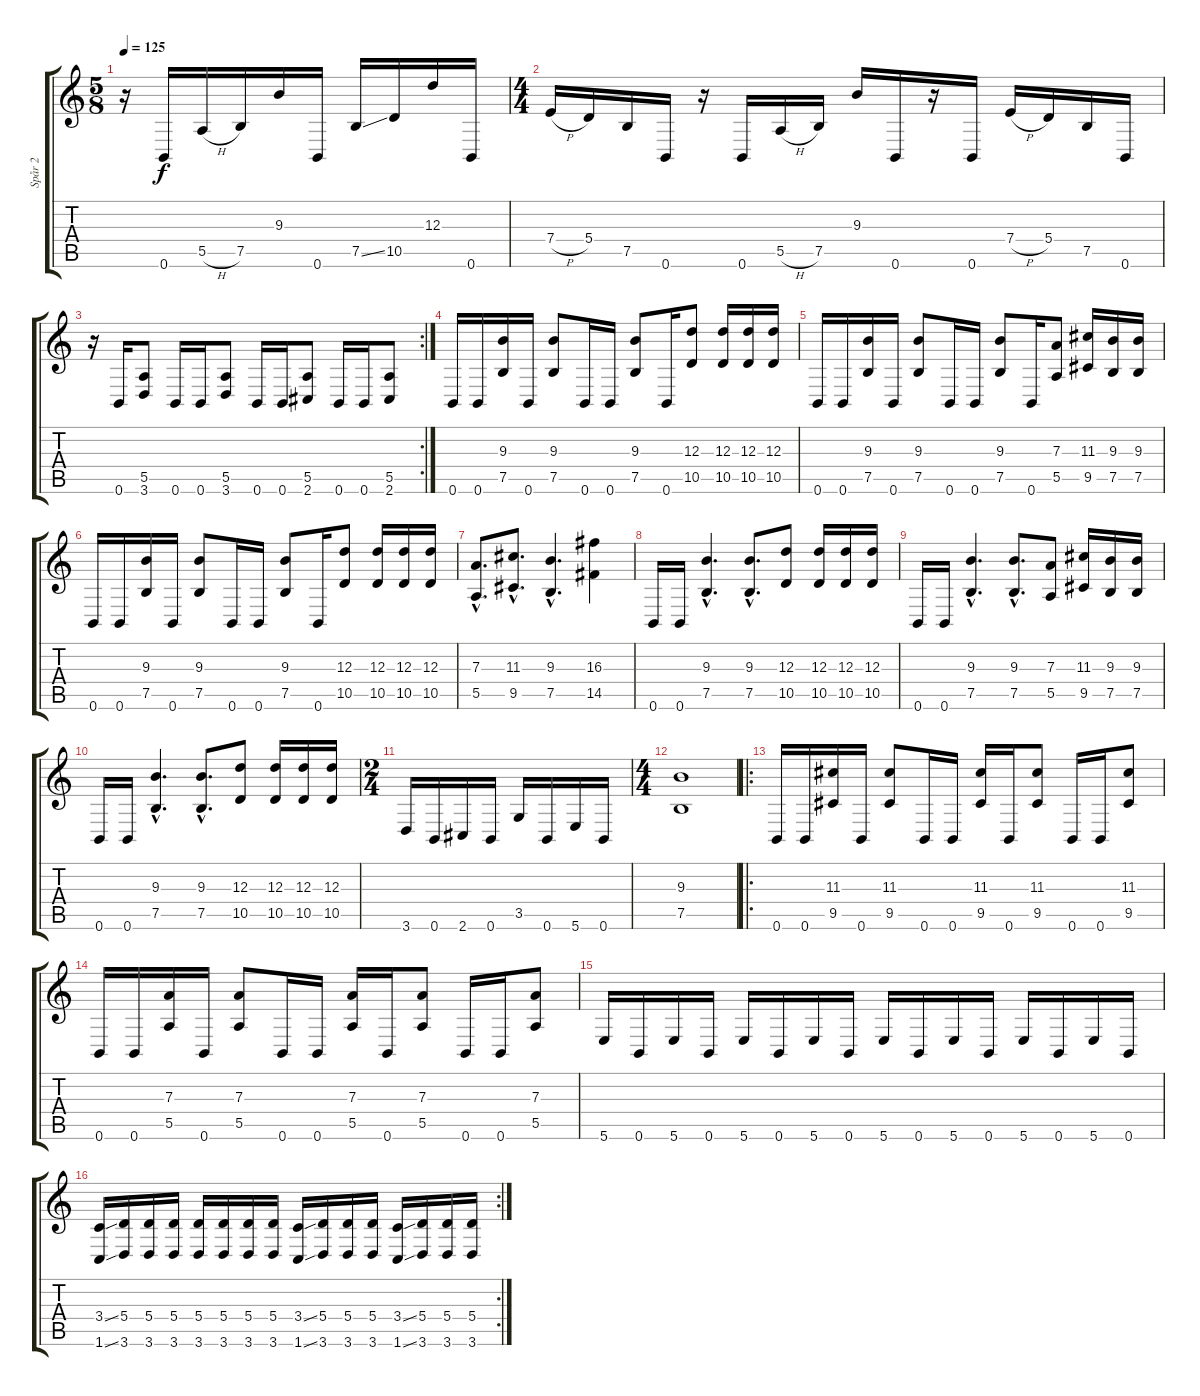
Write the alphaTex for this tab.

\track ("Spår 2" "Spår 2") {instrument distortionguitar}
\staff {score tabs}
\tuning (B3 Gb3 D3 A2 E2 B1) {hide}
\ts (5 8)
\tempo 125
\clef g2
\ks c
r.16{dy f} 0.6.16 5.5{h}.16 7.5.16 9.3.16 0.6.16 7.5{ss}.16 10.5.16 12.3.16 0.6.16 |
\ts (4 4)
7.4{h}.16 5.4.16 7.5.16 0.6.16 r.16 0.6.16 5.5{h}.16 7.5.16 9.3.16 0.6.16 r.16 0.6.16 7.4{h}.16 5.4.16 7.5.16 0.6.16 |
\rc 2
r.16 0.6.16 (5.5 3.6).8 0.6.16 0.6.16 (5.5 3.6).8 0.6.16 0.6.16 (5.5 2.6).8 0.6.16 0.6.16 (5.5 2.6).8 |
0.6.16 0.6.16 (9.3 7.5).16 0.6.16 (9.3 7.5).8 0.6.16 0.6.16 (9.3 7.5).8 0.6.16 (12.3 10.5).8 (12.3 10.5).16 (12.3 10.5).16 (12.3 10.5).16 |
0.6.16 0.6.16 (9.3 7.5).16 0.6.16 (9.3 7.5).8 0.6.16 0.6.16 (9.3 7.5).8 0.6.16 (7.3 5.5).8 (11.3 9.5).16 (9.3 7.5).16 (9.3 7.5).16 |
0.6.16 0.6.16 (9.3 7.5).16 0.6.16 (9.3 7.5).8 0.6.16 0.6.16 (9.3 7.5).8 0.6.16 (12.3 10.5).8 (12.3 10.5).16 (12.3 10.5).16 (12.3 10.5).16 |
(7.3{hac} 5.5{hac}).8{d} (11.3{hac} 9.5{hac}).8{d} (9.3{hac} 7.5{hac}).4{d} (16.3 14.5).4 |
0.6.16 0.6.16 (9.3{hac} 7.5{hac}).4{d} (9.3{hac} 7.5{hac}).8{d} (12.3 10.5).8 (12.3 10.5).16 (12.3 10.5).16 (12.3 10.5).16 |
0.6.16 0.6.16 (9.3{hac} 7.5{hac}).4{d} (9.3{hac} 7.5{hac}).8{d} (7.3 5.5).8 (11.3 9.5).16 (9.3 7.5).16 (9.3 7.5).16 |
0.6.16 0.6.16 (9.3{hac} 7.5{hac}).4{d} (9.3{hac} 7.5{hac}).8{d} (12.3 10.5).8 (12.3 10.5).16 (12.3 10.5).16 (12.3 10.5).16 |
\ts (2 4)
3.6.16 0.6.16 2.6.16 0.6.16 3.5.16 0.6.16 5.6.16 0.6.16 |
\ts (4 4)
(9.3 7.5).1 |
\ro
0.6.16 0.6.16 (11.3 9.5).16 0.6.16 (11.3 9.5).8 0.6.16 0.6.16 (11.3 9.5).16 0.6.16 (11.3 9.5).8 0.6.16 0.6.16 (11.3 9.5).8 |
0.6.16 0.6.16 (7.3 5.5).16 0.6.16 (7.3 5.5).8 0.6.16 0.6.16 (7.3 5.5).16 0.6.16 (7.3 5.5).8 0.6.16 0.6.16 (7.3 5.5).8 |
5.6.16 0.6.16 5.6.16 0.6.16 5.6.16 0.6.16 5.6.16 0.6.16 5.6.16 0.6.16 5.6.16 0.6.16 5.6.16 0.6.16 5.6.16 0.6.16 |
\rc 2
(3.4{ss} 1.6{ss}).16 (5.4 3.6).16 (5.4 3.6).16 (5.4 3.6).16 (5.4 3.6).16 (5.4 3.6).16 (5.4 3.6).16 (5.4 3.6).16 (3.4{ss} 1.6{ss}).16 (5.4 3.6).16 (5.4 3.6).16 (5.4 3.6).16 (3.4{ss} 1.6{ss}).16 (5.4 3.6).16 (5.4 3.6).16 (5.4 3.6).16
